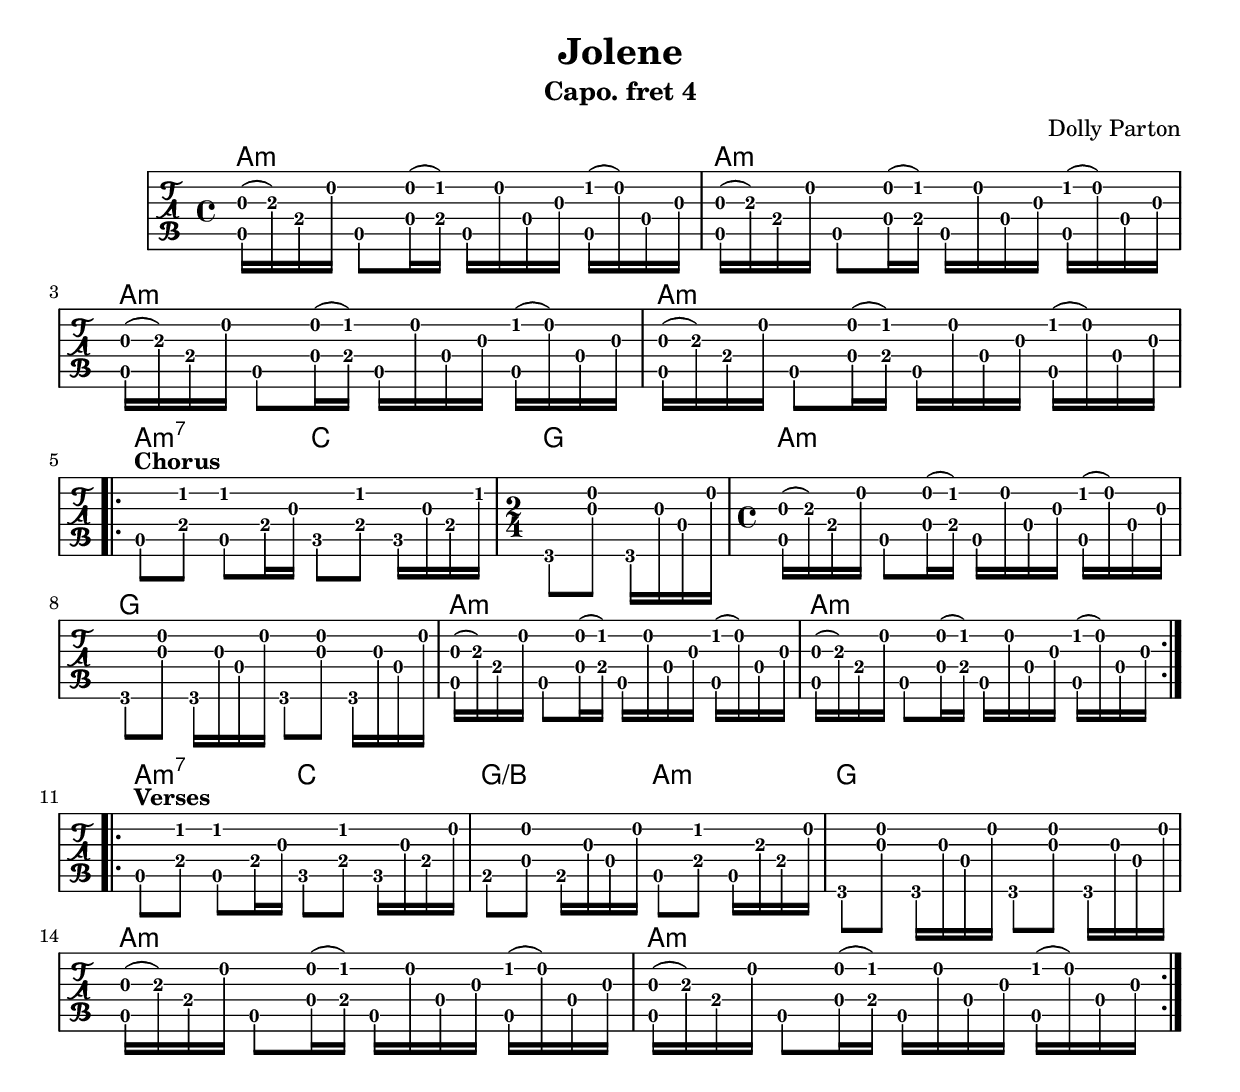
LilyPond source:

% 
% 
%
\version "2.18.2"
\include "english.ly"
\include "articulate.ly"
\header {
  title = "Jolene"
  subtitle = "Capo. fret 4"
  arranger = ""
  composer = "Dolly Parton"
}

\layout { \override Voice.StringNumber #'stencil = ##f }

\include "predefined-guitar-fretboards.ly"

chord_music = {
  \time 4/4
   \chordmode  {
    a1:m |
    a1:m | 
    a1:m | 
    a1:m |
    
    \repeat volta 2 {
       a2:m7 c2 |
       \time 2/4
       g2 |
       \time 4/4
       a1:m |  
       g1 |
       a1:m |
       a1:m 
    }

    \repeat volta 4 {
       a2:m7 c2 |
       g2/b a2:m | 
       g1 |
       a1:m |
       a1:m 
    }
   } 
}

music = {
  \time 4/4
  \stemDown
  \override Beam.concaveness = #10000
  \set TabStaff.minimumFret = #0
      <a g'>16(  a') e b' a,8 <d b'>16(  <e c'>) a, b'  d, g <a, c'>( b' ) d, g | 
      <a, g'>16(  a') e b' a,8 <d b'>16(  <e c'>) a, b'  d, g <a, c'>( b' ) d, g | 
      <a, g'>16(  a') e b' a,8 <d b'>16(  <e c'>) a, b'  d, g <a, c'>( b' ) d, g | 
      <a, g'>16(  a') e b' a,8 <d b'>16(  <e c'>) a, b'  d, g <a, c'>( b' ) d, g | 
      \break
      
  \repeat volta 2 {
      
      a,8^\markup { \bold "Chorus" } <e' c'>8 <a, c'> e'16 g c,8 <e c'>8 c16 g' e c' |
      \time 2/4
      g,8 <g' b> g,16 g' d b' |
      \time 4/4
      <a, g'>16(  a') e b' a,8 <d b'>16(  <e c'>) a, b'  d, g <a, c'>( b' ) d, g | 
      g,8 <g' b> g,16 g' d b' g,8 <g' b> g,16 g' d b' |      
      <a, g'>16(  a') e b' a,8 <d b'>16(  <e c'>) a, b'  d, g <a, c'>( b' ) d, g | 
      <a, g'>16(  a') e b' a,8 <d b'>16(  <e c'>) a, b'  d, g <a, c'>( b' ) d, g | 
  }

   \break
  \repeat volta 4 {
      
      a,8^\markup { \bold "Verses" } <e' c'>8 <a, c'> e'16 g c,8 <e c'>8 c16 g' e b' |

     b,8 <d b'>8 b16 g' d b' a,8 <e' c'> a,16 a' e b' |
     g,8 <g' b> g,16 g' d b' g,8 <g' b> g,16 g' d b' |      
     <a, g'>16(  a') e b' a,8 <d b'>16(  <e c'>) a, b'  d, g <a, c'>( b' ) d, g | 
     <a, g'>16(  a') e b' a,8 <d b'>16(  <e c'>) a, b'  d, g <a, c'>( b' ) d, g | 
  
  }

}

<<
\new ChordNames {
  \chord_music 
}

\new TabStaff {
  \relative c {
    \tabFullNotation
    \music
  }
}
>>

\score {
  \unfoldRepeats \articulate
  \music
  \midi {
      \tempo 4 = 100
  }
} 


